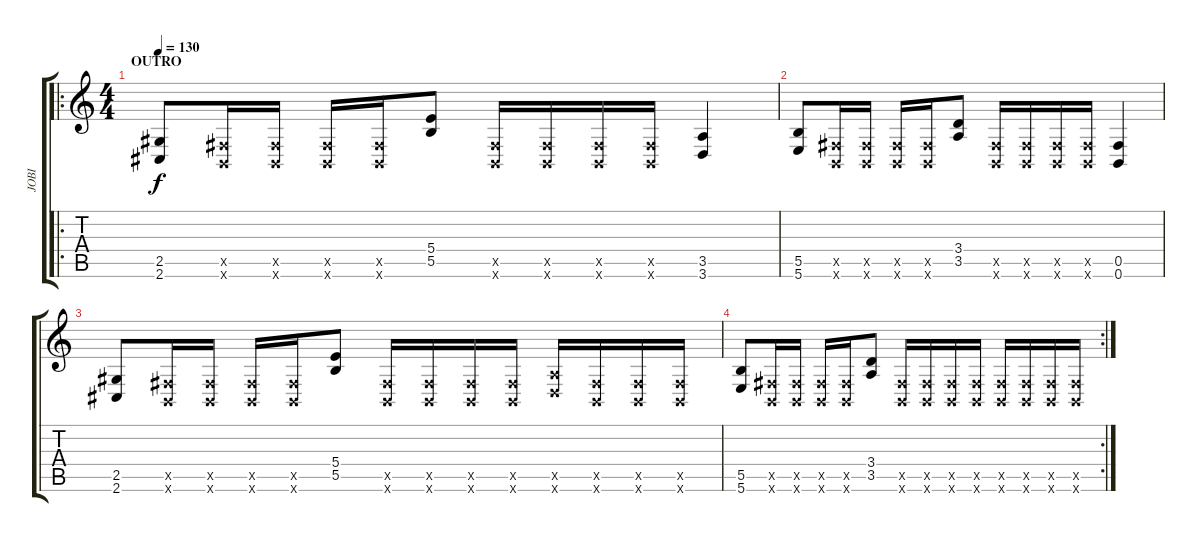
\track ("JOBI" "JOBI") {instrument distortionguitar}
\staff {score tabs}
\tuning (Db4 Ab3 E3 B2 Gb2 B1) {hide}
\ro
\ts (4 4)
\section ("" "OUTRO")
\tempo 130
\clef g2
\ks c
(2.5 2.6).8{dy f} (0.5{x} 0.6{x}).16 (0.5{x} 0.6{x}).16 (0.5{x} 0.6{x}).16 (0.5{x} 0.6{x}).16 (5.4 5.5).8 (0.5{x} 0.6{x}).16 (0.5{x} 0.6{x}).16 (0.5{x} 0.6{x}).16 (0.5{x} 0.6{x}).16 (3.5 3.6).4 |
(5.5 5.6).8 (0.5{x} 0.6{x}).16 (0.5{x} 0.6{x}).16 (0.5{x} 0.6{x}).16 (0.5{x} 0.6{x}).16 (3.4 3.5).8 (0.5{x} 0.6{x}).16 (0.5{x} 0.6{x}).16 (0.5{x} 0.6{x}).16 (0.5{x} 0.6{x}).16 (0.5 0.6).4 |
(2.5 2.6).8 (0.5{x} 0.6{x}).16 (0.5{x} 0.6{x}).16 (0.5{x} 0.6{x}).16 (0.5{x} 0.6{x}).16 (5.4 5.5).8 (0.5{x} 0.6{x}).16 (0.5{x} 0.6{x}).16 (0.5{x} 0.6{x}).16 (0.5{x} 0.6{x}).16 (3.5{x} 3.6{x}).16 (0.5{x} 0.6{x}).16 (0.5{x} 0.6{x}).16 (0.5{x} 0.6{x}).16 |
\rc 2
(5.5 5.6).8 (0.5{x} 0.6{x}).16 (0.5{x} 0.6{x}).16 (0.5{x} 0.6{x}).16 (0.5{x} 0.6{x}).16 (3.4 3.5).8 (0.5{x} 0.6{x}).16 (0.5{x} 0.6{x}).16 (0.5{x} 0.6{x}).16 (0.5{x} 0.6{x}).16 (0.5{x} 0.6{x}).16 (0.5{x} 0.6{x}).16 (0.5{x} 0.6{x}).16 (0.5{x} 0.6{x}).16
